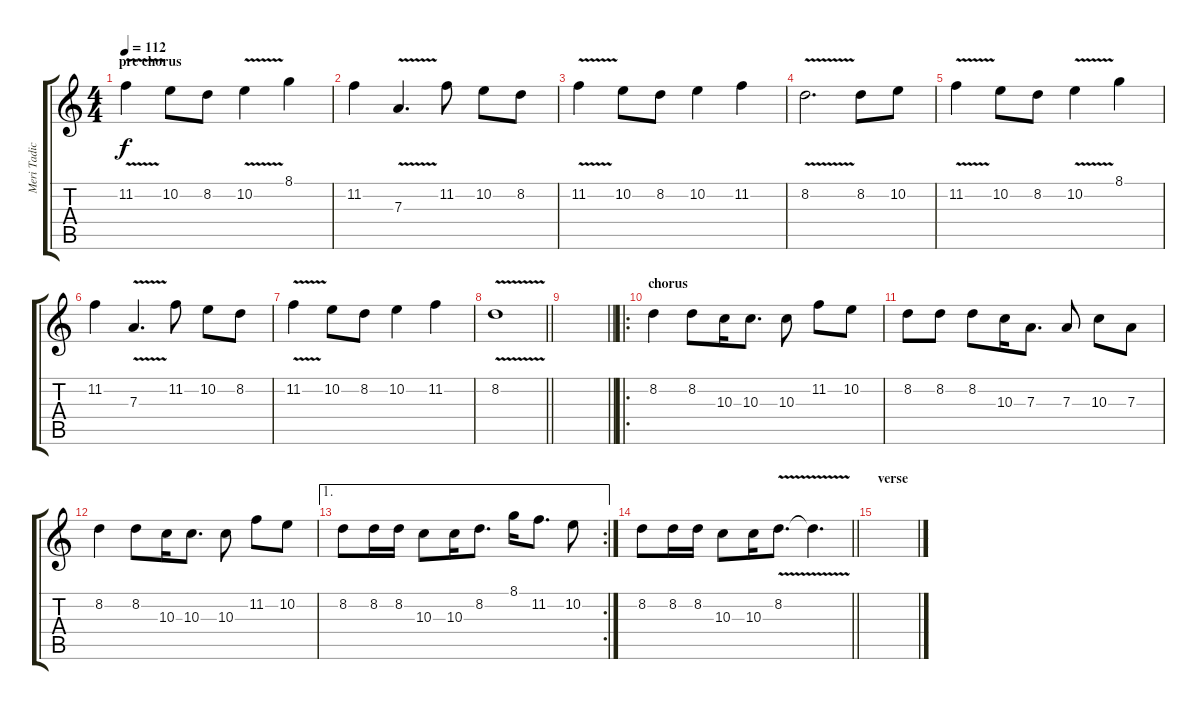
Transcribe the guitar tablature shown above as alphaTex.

\track ("Meri Tadic" "Meri Tadic") {instrument fiddle}
\staff {score tabs}
\tuning (B4 Gb4 D4 A3 E3 B2) {hide}
\ts (4 4)
\section ("" "pre chorus")
\tempo 112
\clef g2
\ks c
11.2{v}.4{dy f} 10.2.8 8.2.8 10.2{v}.4 8.1.4 |
11.2.4 7.3{v}.4{d} 11.2.8 10.2.8 8.2.8 |
11.2{v}.4 10.2.8 8.2.8 10.2.4 11.2.4 |
8.2{v}.2{d} 8.2.8 10.2.8 |
11.2{v}.4 10.2.8 8.2.8 10.2{v}.4 8.1.4 |
11.2.4 7.3{v}.4{d} 11.2.8 10.2.8 8.2.8 |
11.2{v}.4 10.2.8 8.2.8 10.2.4 11.2.4 |
\barLineRight lightlight
8.2{v}.1 |
\section ("" "")
\barLineRight lightlight
|
\ro
\section ("" "chorus")
8.2.4 8.2.8 10.3.16 10.3.8{d} 10.3.8 11.2.8 10.2.8 |
8.2.8 8.2.8 8.2.8 10.3.16 7.3.8{d} 7.3.8 10.3.8 7.3.8 |
8.2.4 8.2.8 10.3.16 10.3.8{d} 10.3.8 11.2.8 10.2.8 |
\ae 1
\rc 2
8.2.8 8.2.16 8.2.16 10.3.8 10.3.16 8.2.8{d} 8.1.16 11.2.8{d} 10.2.8 |
\barLineRight lightlight
8.2.8 8.2.16 8.2.16 10.3.8 10.3.16 8.2{v}.8{d} 8.2{t}.4{d} |
\section ("" "verse")
